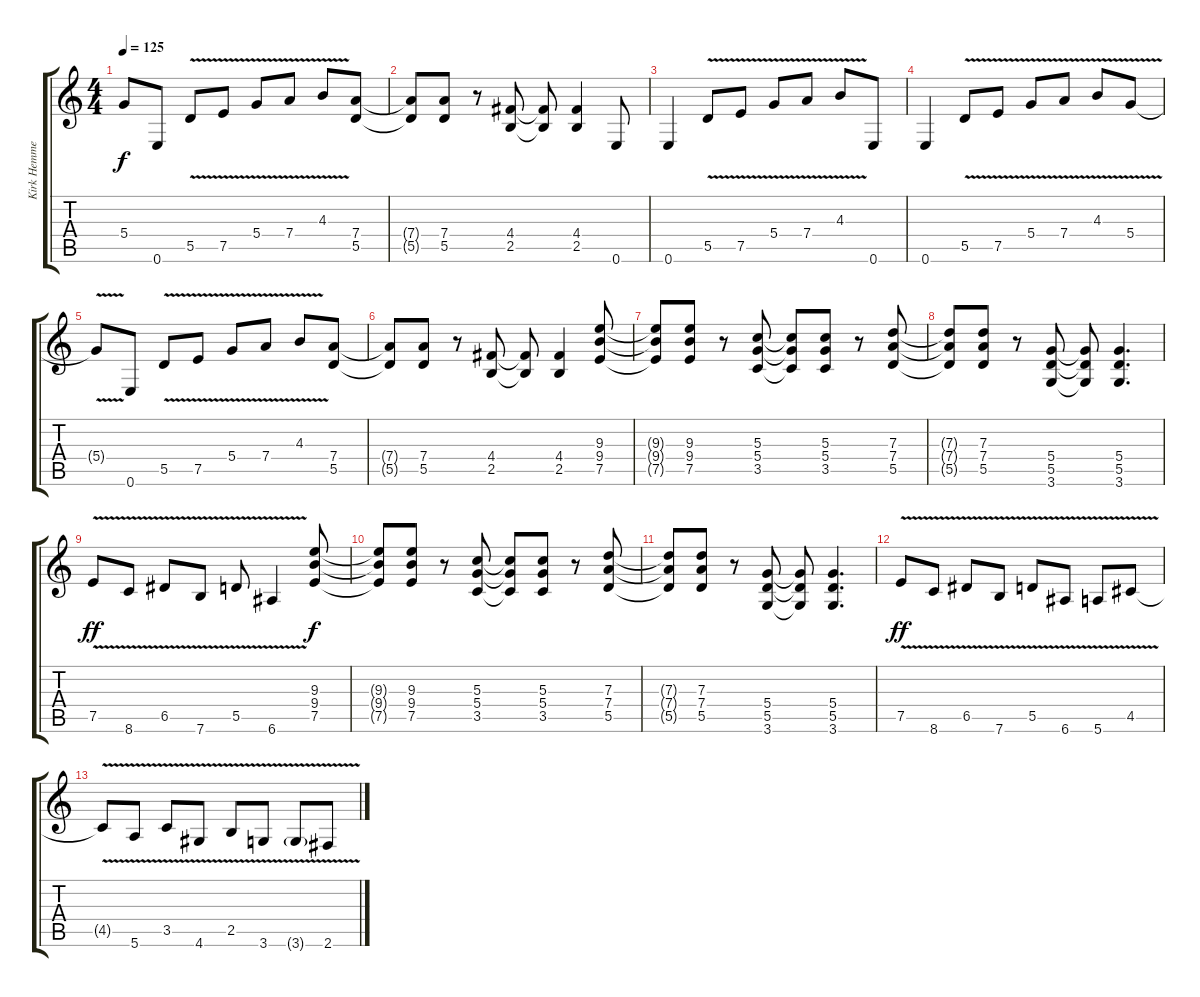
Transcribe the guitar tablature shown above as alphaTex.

\track ("Kirk Hemmett" "Kirk Hemme") {instrument distortionguitar}
\staff {score tabs}
\tuning (E4 B3 G3 D3 A2 E2) {hide}
\ts (4 4)
\tempo 125
\clef g2
\ks c
5.4{t}.8{dy f} 0.6.8 5.5{v}.8 7.5{v}.8 5.4{v}.8 7.4{v}.8 4.3{v}.8 (7.4 5.5).8 |
(7.4{t} 5.5{t}).8 (7.4 5.5).8 r.8 (4.4 2.5).8 (4.4{t} 2.5{t}).8 (4.4 2.5).4 0.6.8 |
0.6.4 5.5{v}.8 7.5{v}.8 5.4{v}.8 7.4{v}.8 4.3{v}.8 0.6.8 |
0.6.4 5.5{v}.8 7.5{v}.8 5.4{v}.8 7.4{v}.8 4.3{v}.8 5.4{v}.8 |
5.4{t}.8 0.6.8 5.5{v}.8 7.5{v}.8 5.4{v}.8 7.4{v}.8 4.3{v}.8 (7.4 5.5).8 |
(7.4{t} 5.5{t}).8 (7.4 5.5).8 r.8 (4.4 2.5).8 (4.4{t} 2.5{t}).8 (4.4 2.5).4 (9.3 9.4 7.5).8 |
(9.3{t} 9.4{t} 7.5{t}).8 (9.3 9.4 7.5).8 r.8 (5.3 5.4 3.5).8 (5.3{t} 5.4{t} 3.5{t}).8 (5.3 5.4 3.5).8 r.8 (7.3 7.4 5.5).8 |
(7.3{t} 7.4{t} 5.5{t}).8 (7.3 7.4 5.5).8 r.8 (5.4 5.5 3.6).8 (5.4{t} 5.5{t} 3.6{t}).8 (5.4 5.5 3.6).4{d} |
7.5{v}.8{dy ff} 8.6{v}.8 6.5{v}.8 7.6{v}.8 5.5{v}.8 6.6{v}.4 (9.3 9.4 7.5).8{dy f} |
(9.3{t} 9.4{t} 7.5{t}).8 (9.3 9.4 7.5).8 r.8 (5.3 5.4 3.5).8 (5.3{t} 5.4{t} 3.5{t}).8 (5.3 5.4 3.5).8 r.8 (7.3 7.4 5.5).8 |
(7.3{t} 7.4{t} 5.5{t}).8 (7.3 7.4 5.5).8 r.8 (5.4 5.5 3.6).8 (5.4{t} 5.5{t} 3.6{t}).8 (5.4 5.5 3.6).4{d} |
7.5{v}.8{dy ff} 8.6{v}.8 6.5{v}.8 7.6{v}.8 5.5{v}.8 6.6{v}.8 5.6{v}.8 4.5{v}.8 |
4.5{t}.8 5.6{v}.8 3.5{v}.8 4.6{v}.8 2.5{v}.8 3.6{v}.8 3.6{v g}.8 2.6{v}.8
